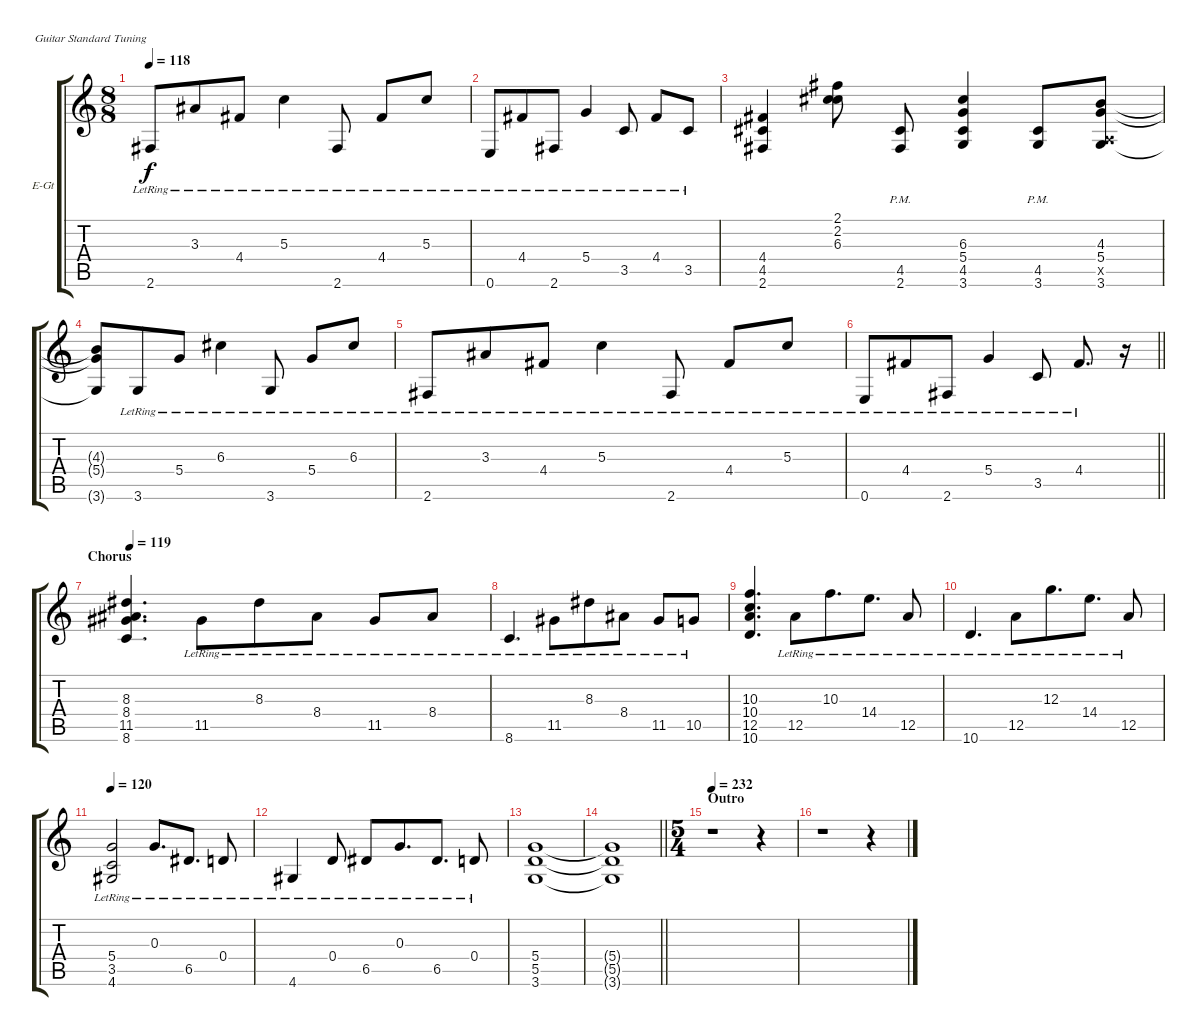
\bracketExtendMode groupsimilarinstruments
\firstSystemTrackNameOrientation horizontal
\otherSystemsTrackNameOrientation horizontal
\track ("Jason Gobel (Distortion)" "E-Gt") {instrument distortionguitar}
\staff {score tabs}
\tuning (E4 B3 G3 D3 A2 E2)
\ts (8 8)
\tempo 118
\clef g2
\ks c
2.6{lr}.8{dy f} 3.3{lr}.8 4.4{lr}.8 5.3{lr}.4 2.6{lr}.8 4.4{lr}.8 5.3{lr}.8 |
0.6{lr}.8 4.4{lr}.8 2.6{lr}.8 5.4{lr}.4 3.5{lr}.8 4.4{lr}.8 3.5{lr}.8 |
(4.4 4.5 2.6).4 (2.1 2.2 6.3).8 (4.5{pm} 2.6{pm}).8 (6.3 5.4 4.5 3.6).4 (4.5{pm} 3.6{pm}).8 (4.3 5.4 0.5{x} 3.6).8 |
(4.3{t} 5.4{t} 3.6{t}).8 3.6{lr}.8 5.4{lr}.8 6.3{lr}.4 3.6{lr}.8 5.4{lr}.8 6.3{lr}.8 |
2.6{lr}.8 3.3{lr}.8 4.4{lr}.8 5.3{lr}.4 2.6{lr}.8 4.4{lr}.8 5.3{lr}.8 |
\barLineRight lightlight
0.6{lr}.8 4.4{lr}.8 2.6{lr}.8 5.4{lr}.4 3.5{lr}.8 4.4{lr}.8{d} r.16 |
\section ("" "Chorus")
\tempo 119
(8.3 8.4 11.5 8.6).4{d} 11.5{lr}.8 8.3{lr}.8 8.4{lr}.8 11.5{lr}.8 8.4{lr}.8 |
8.6{lr}.4{d} 11.5{lr}.8 8.3{lr}.8 8.4{lr}.8 11.5{lr}.8 10.5{lr}.8 |
(10.3 10.4 12.5 10.6).4{d} 12.5{lr}.8 10.3{lr}.8{d} 14.4{lr}.8{d} 12.5{lr}.8 |
10.6{lr}.4{d} 12.5{lr}.8 12.3{lr}.8{d} 14.4{lr}.8{d} 12.5{lr}.8 |
\tempo 120
(5.4{lr} 3.5{lr} 4.6{lr}).2 0.3{lr}.8{d} 6.5{lr}.8{d} 0.4{lr}.8 |
4.6{lr}.4 0.4{lr}.8 6.5{lr}.8 0.3{lr}.8{d} 6.5{lr}.8{d} 0.4{lr}.8 |
(5.4 5.5 3.6).1 |
\barLineRight lightlight
(5.4{t} 5.5{t} 3.6{t}).1 |
\ts (5 4)
\section ("" "Outro")
\tempo 232
r.1 r.4 |
r.1 r.4
